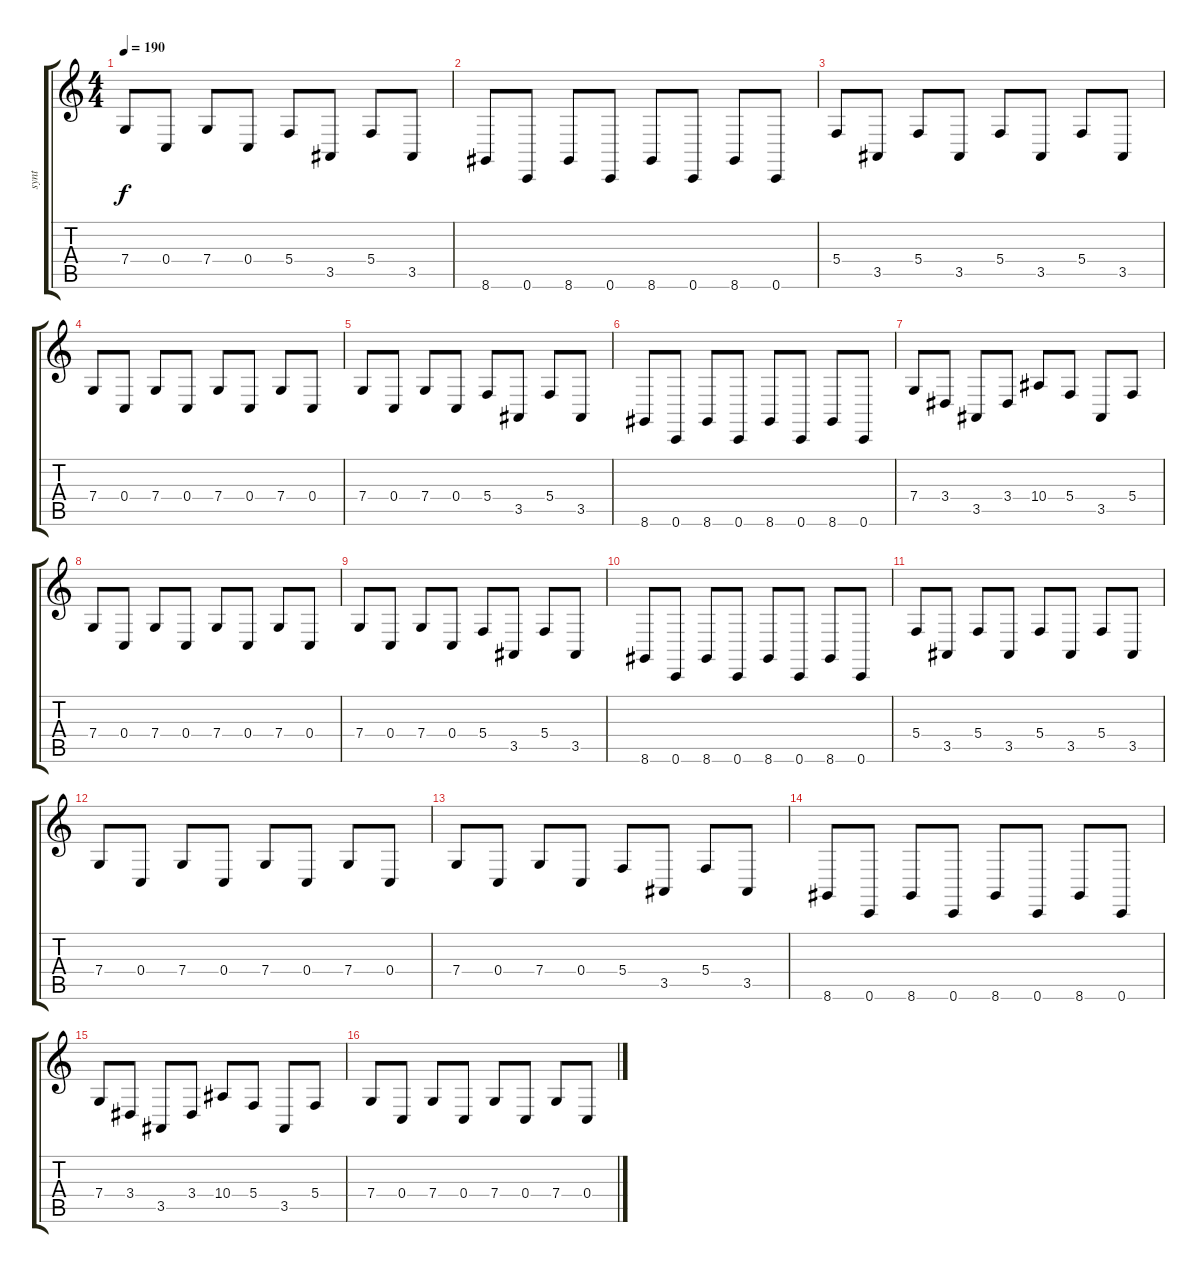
\track ("synt" "synt") {instrument lead2sawtooth}
\staff {score tabs}
\tuning (D4 A3 F3 C3 G2 C2) {hide}
\ts (4 4)
\tempo 190
\clef g2
\ks c
7.4.8{dy f} 0.4.8 7.4.8 0.4.8 5.4.8 3.5.8 5.4.8 3.5.8 |
8.6.8 0.6.8 8.6.8 0.6.8 8.6.8 0.6.8 8.6.8 0.6.8 |
5.4.8 3.5.8 5.4.8 3.5.8 5.4.8 3.5.8 5.4.8 3.5.8 |
7.4.8 0.4.8 7.4.8 0.4.8 7.4.8 0.4.8 7.4.8 0.4.8 |
7.4.8 0.4.8 7.4.8 0.4.8 5.4.8 3.5.8 5.4.8 3.5.8 |
8.6.8 0.6.8 8.6.8 0.6.8 8.6.8 0.6.8 8.6.8 0.6.8 |
7.4.8 3.4.8 3.5.8 3.4.8 10.4.8 5.4.8 3.5.8 5.4.8 |
7.4.8 0.4.8 7.4.8 0.4.8 7.4.8 0.4.8 7.4.8 0.4.8 |
7.4.8 0.4.8 7.4.8 0.4.8 5.4.8 3.5.8 5.4.8 3.5.8 |
8.6.8 0.6.8 8.6.8 0.6.8 8.6.8 0.6.8 8.6.8 0.6.8 |
5.4.8 3.5.8 5.4.8 3.5.8 5.4.8 3.5.8 5.4.8 3.5.8 |
7.4.8 0.4.8 7.4.8 0.4.8 7.4.8 0.4.8 7.4.8 0.4.8 |
7.4.8 0.4.8 7.4.8 0.4.8 5.4.8 3.5.8 5.4.8 3.5.8 |
8.6.8 0.6.8 8.6.8 0.6.8 8.6.8 0.6.8 8.6.8 0.6.8 |
7.4.8 3.4.8 3.5.8 3.4.8 10.4.8 5.4.8 3.5.8 5.4.8 |
7.4.8 0.4.8 7.4.8 0.4.8 7.4.8 0.4.8 7.4.8 0.4.8
